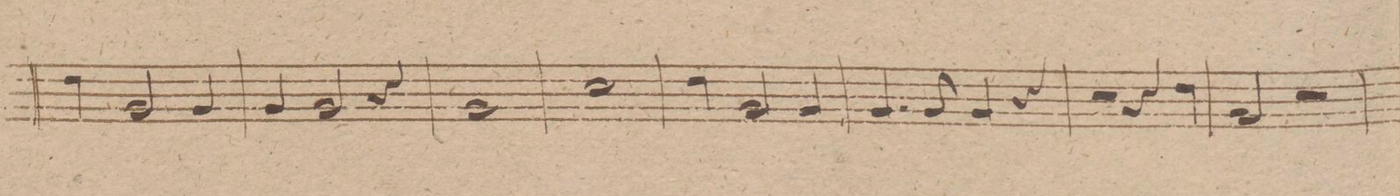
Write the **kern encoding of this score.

**kern	**dynam
*I"Corno 2do in A.	*
*clefG2	*
*k[f#c#g#d#]	*
*met(c)	*
*M4/4	*
4b\	.
2e/	.
4e/	.
=175	=175
4e/	.
2e/	.
4r	.
=176	=176
1e/	.
=177	=177
1a/	.
=178	=178
4b\	.
2e/	.
4e/	.
=179	=179
4.e/	.
8e/	.
4e/	.
4r	.
=180	=180
2r	.
4r	.
4b\	.
=181	=181
2e/	.
2r	.
=182	=182
*-	*-
